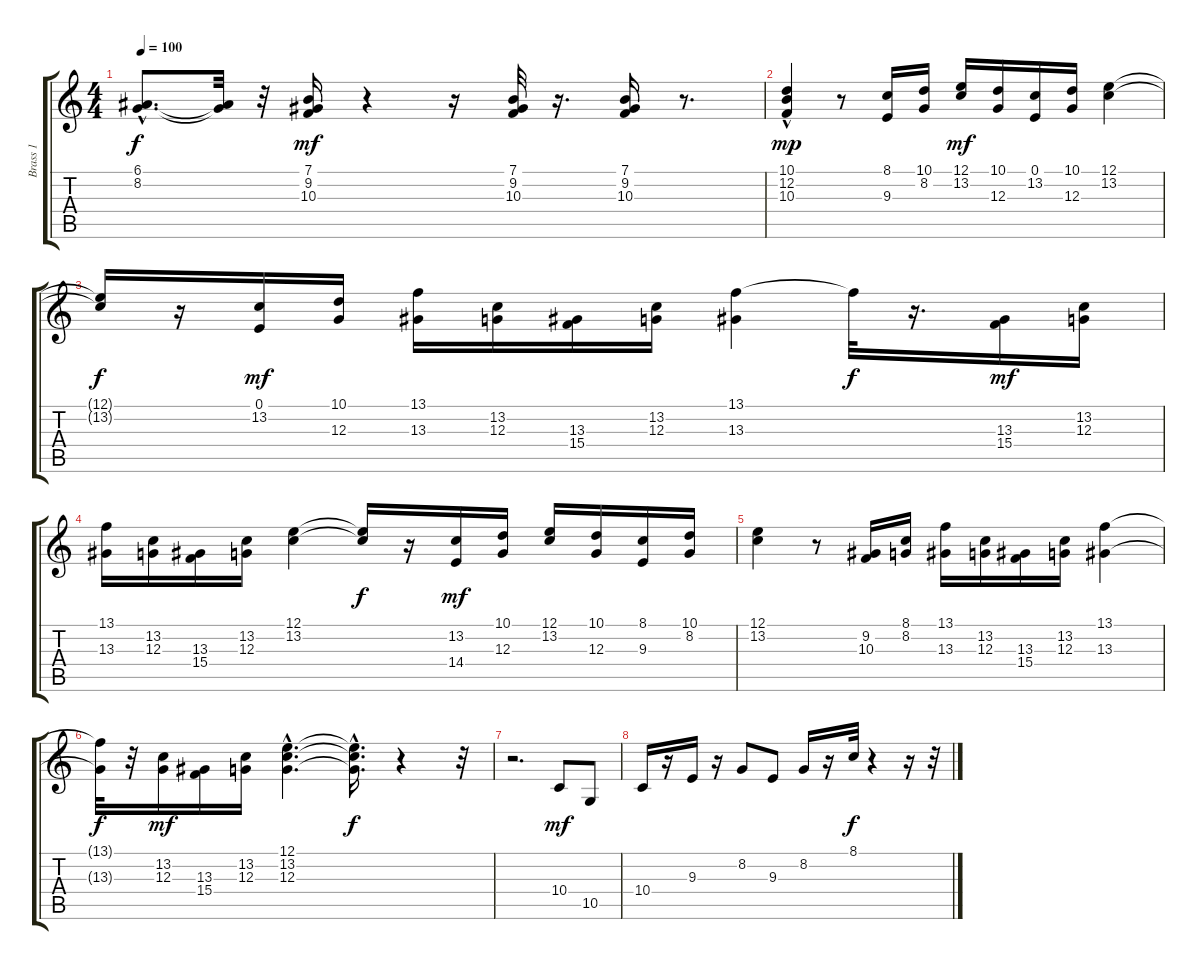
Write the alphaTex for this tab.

\track ("Brass 1" "Brass 1") {instrument brasssection}
\staff {score tabs}
\tuning (E4 B3 G3 D3 A2 E2) {hide}
\ts (4 4)
\tempo 100
\clef g2
\ks c
(6.1{hac t} 8.2{hac t}).8{d dy f} (6.1{t} 8.2{t}).32 r.32 (7.1 9.2 10.3).16{dy mf} r.4 r.16 (7.1 9.2 10.3).32 r.16{d} (7.1 9.2 10.3).16 r.8{d} |
(10.1 12.2{hac} 10.3).4{dy mp} r.8 (8.1 9.3).16 (10.1 8.2).16 (12.1 13.2).16{dy mf} (10.1 12.3).16 (0.1 13.2).16 (10.1 12.3).16 (12.1 13.2).4 |
(12.1{t} 13.2{t}).16{dy f} r.16 (0.1 13.2).16{dy mf} (10.1 12.3).16 (13.1 13.3).16 (13.2 12.3).16 (13.3 15.4).16 (13.2 12.3).16 (13.1 13.3).4 13.1{t}.32{dy f} r.16{d} (13.3 15.4).16{dy mf} (13.2 12.3).16 |
(13.1 13.3).16 (13.2 12.3).16 (13.3 15.4).16 (13.2 12.3).16 (12.1 13.2).4 (12.1{t} 13.2{t}).16{dy f} r.16 (13.2 14.4).16{dy mf} (10.1 12.3).16 (12.1 13.2).16 (10.1 12.3).16 (8.1 9.3).16 (10.1 8.2).16 |
(12.1 13.2).4 r.8 (9.2 10.3).16 (8.1 8.2).16 (13.1 13.3).16 (13.2 12.3).16 (13.3 15.4).16 (13.2 12.3).16 (13.1 13.3).4 |
(13.1{t} 13.3{t}).32{dy f} r.32 (13.2 12.3).16{dy mf} (13.3 15.4).16 (13.2 12.3).16 (12.1{hac} 13.2{hac} 12.3{hac}).4{d} (12.1{hac t} 13.2{hac t} 12.3{hac t}).16{d dy f} r.4 r.32 |
r.2{d} 10.4.8{dy mf} 10.5.8 |
10.4.16 r.16 9.3.16 r.16 8.2.8 9.3.8 8.2.16 r.16 8.1.32{dy f} r.4 r.16 r.32
